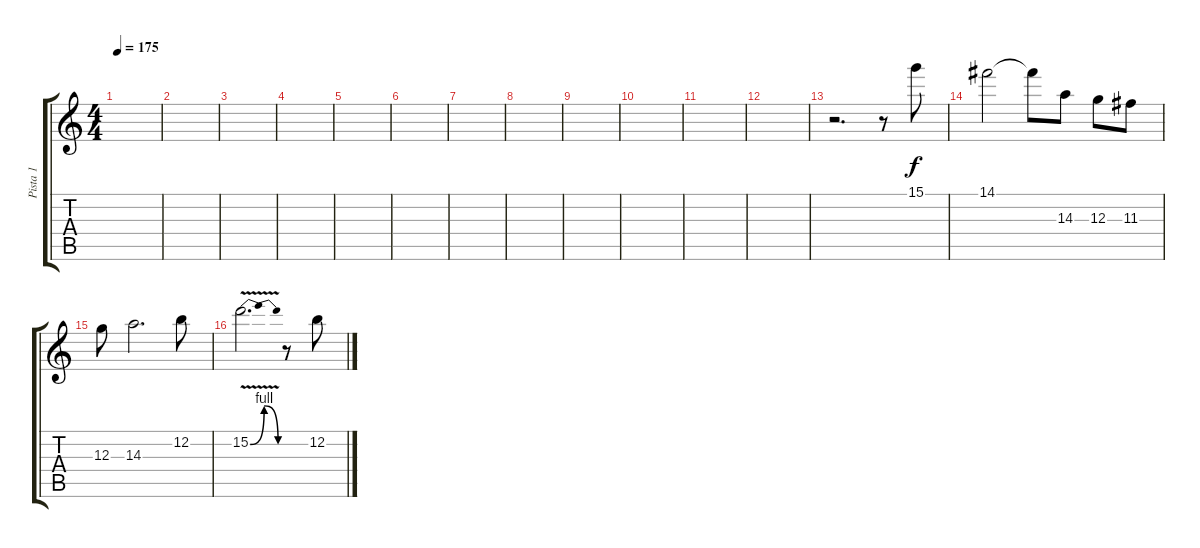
\track ("Pista 1" "Pista 1") {instrument distortionguitar}
\staff {score tabs}
\tuning (E4 B3 G3 D3 A2 E2) {hide}
\ts (4 4)
\tempo 175
\clef g2
\ks c
|
|
|
|
|
|
|
|
|
|
|
|
r.2{d} r.8 15.1.8 |
14.1.2 14.1{t}.8 14.3.8 12.3.8 11.3.8 |
12.3.8 14.3.2{d} 12.2.8 |
15.2{be (bendrelease 0 0 15 4 15 4 60 0) v}.2{d} r.8 12.2.8
